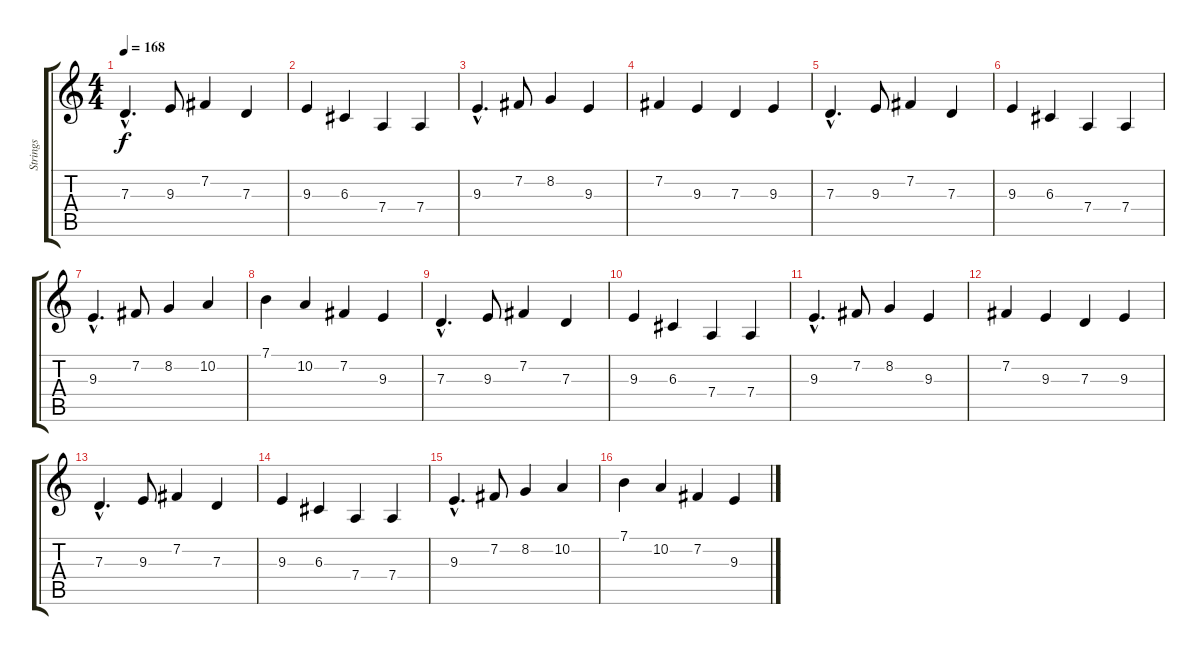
\track ("Strings" "Strings") {instrument stringensemble1}
\staff {score tabs}
\tuning (E4 B3 G3 D3 A2 E2) {hide}
\ts (4 4)
\section ("" "")
\tempo 168
\clef g2
\ks c
7.3{hac}.4{d dy f} 9.3.8 7.2.4 7.3.4 |
9.3.4 6.3.4 7.4.4 7.4.4 |
9.3{hac}.4{d} 7.2.8 8.2.4 9.3.4 |
7.2.4 9.3.4 7.3.4 9.3.4 |
7.3{hac}.4{d} 9.3.8 7.2.4 7.3.4 |
9.3.4 6.3.4 7.4.4 7.4.4 |
9.3{hac}.4{d} 7.2.8 8.2.4 10.2.4 |
7.1.4 10.2.4 7.2.4 9.3.4 |
\section ("" "")
7.3{hac}.4{d} 9.3.8 7.2.4 7.3.4 |
9.3.4 6.3.4 7.4.4 7.4.4 |
9.3{hac}.4{d} 7.2.8 8.2.4 9.3.4 |
7.2.4 9.3.4 7.3.4 9.3.4 |
7.3{hac}.4{d} 9.3.8 7.2.4 7.3.4 |
9.3.4 6.3.4 7.4.4 7.4.4 |
9.3{hac}.4{d} 7.2.8 8.2.4 10.2.4 |
7.1.4 10.2.4 7.2.4 9.3.4
